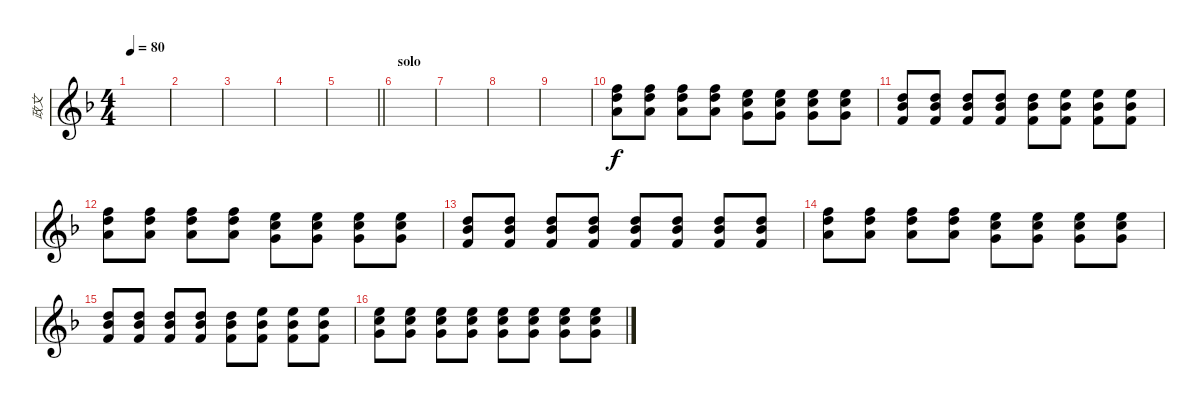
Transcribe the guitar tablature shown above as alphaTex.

\track ("政文" "政文") {instrument acousticgrandpiano}
\staff {score}
\tuning (E4 B3 G3 D3 A2 E2) {hide}
\ts (4 4)
\tempo 80
\clef g2
\ks f
|
|
|
|
\barLineRight lightlight
|
\section ("" "solo")
|
|
|
|
(5.1 15.2 22.3).8 (5.1 15.2 22.3).8 (13.1 15.2 14.3).8 (5.1 15.2 22.3).8 (3.1 13.2 21.3).8 (3.1 13.2 21.3).8 (12.1 13.2 12.3).8 (3.1 13.2 26.4).8 |
(10.1 11.2 10.3).8 (10.1 11.2 10.3).8 (10.1 11.2 10.3).8 (10.1 11.2 10.3).8 (10.1 11.2 10.3).8 (11.2 10.3 26.4).8 (11.2 10.3 26.4).8 (11.2 10.3 26.4).8 |
(5.1 15.2 22.3).8 (5.1 15.2 22.3).8 (13.1 15.2 14.3).8 (5.1 15.2 22.3).8 (3.1 13.2 21.3).8 (3.1 13.2 21.3).8 (12.1 13.2 12.3).8 (3.1 13.2 26.4).8 |
(10.1 11.2 10.3).8 (10.1 11.2 10.3).8 (10.1 11.2 10.3).8 (10.1 11.2 10.3).8 (10.1 11.2 10.3).8 (10.1 11.2 10.3).8 (10.1 11.2 10.3).8 (10.1 11.2 10.3).8 |
(5.1 15.2 22.3).8 (5.1 15.2 22.3).8 (13.1 15.2 14.3).8 (5.1 15.2 22.3).8 (3.1 13.2 21.3).8 (3.1 13.2 21.3).8 (12.1 13.2 12.3).8 (3.1 13.2 26.4).8 |
(10.1 11.2 10.3).8 (10.1 11.2 10.3).8 (10.1 11.2 10.3).8 (10.1 11.2 10.3).8 (10.1 11.2 10.3).8 (11.2 10.3 26.4).8 (11.2 10.3 26.4).8 (11.2 10.3 26.4).8 |
(3.1 13.2 21.3).8 (3.1 13.2 21.3).8 (12.1 13.2 12.3).8 (3.1 13.2 26.4).8 (3.1 13.2 21.3).8 (3.1 13.2 21.3).8 (12.1 13.2 12.3).8 (3.1 13.2 26.4).8
